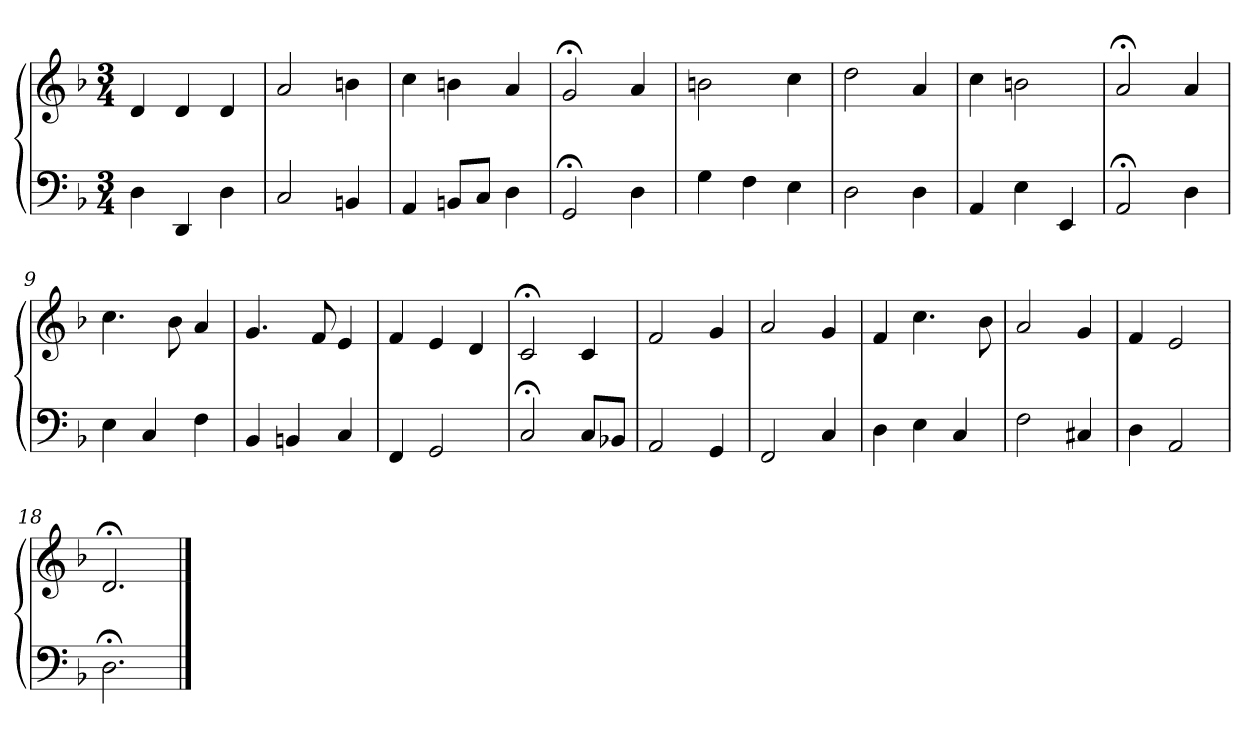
**kern	**kern
*part1	*part1
*staff2	*staff1
*clefF4	*clefG2
*k[b-]	*k[b-]
*M3/4	*M3/4
=1	=1
4D	4d
4DD	4d
4D	4d
=2	=2
2C	2a
4BBn	4bn
=3	=3
4AA	4cc
8BBnL	4bn
8CJ	.
4D	4a
=4	=4
2GG;<	2g;<
4D	4a
=5	=5
4G	2bn
4F	.
4E	4cc
=6	=6
2D	2dd
4D	4a
=7	=7
4AA	4cc
4E	2bn
4EE	.
=8	=8
2AA;<	2a;<
4D	4a
=9	=9
4E	4.cc
4C	.
.	8b-
4F	4a
!!LO:LB:g=z
=10	=10
4BB-	4.g
4BBn	.
.	8f
4C	4e
=11	=11
4FF	4f
2GG	4e
.	4d
=12	=12
2C;<	2c;<
8CL	4c
8BB-XJ	.
=13	=13
2AA	2f
4GG	4g
=14	=14
2FF	2a
4C	4g
=15	=15
4D	4f
4E	4.cc
4C	.
.	8b-
=16	=16
2F	2a
4C#X	4g
=17	=17
4D	4f
2AA	2e
=18	=18
2.D;<	2.d;<
==	==
*-	*-
